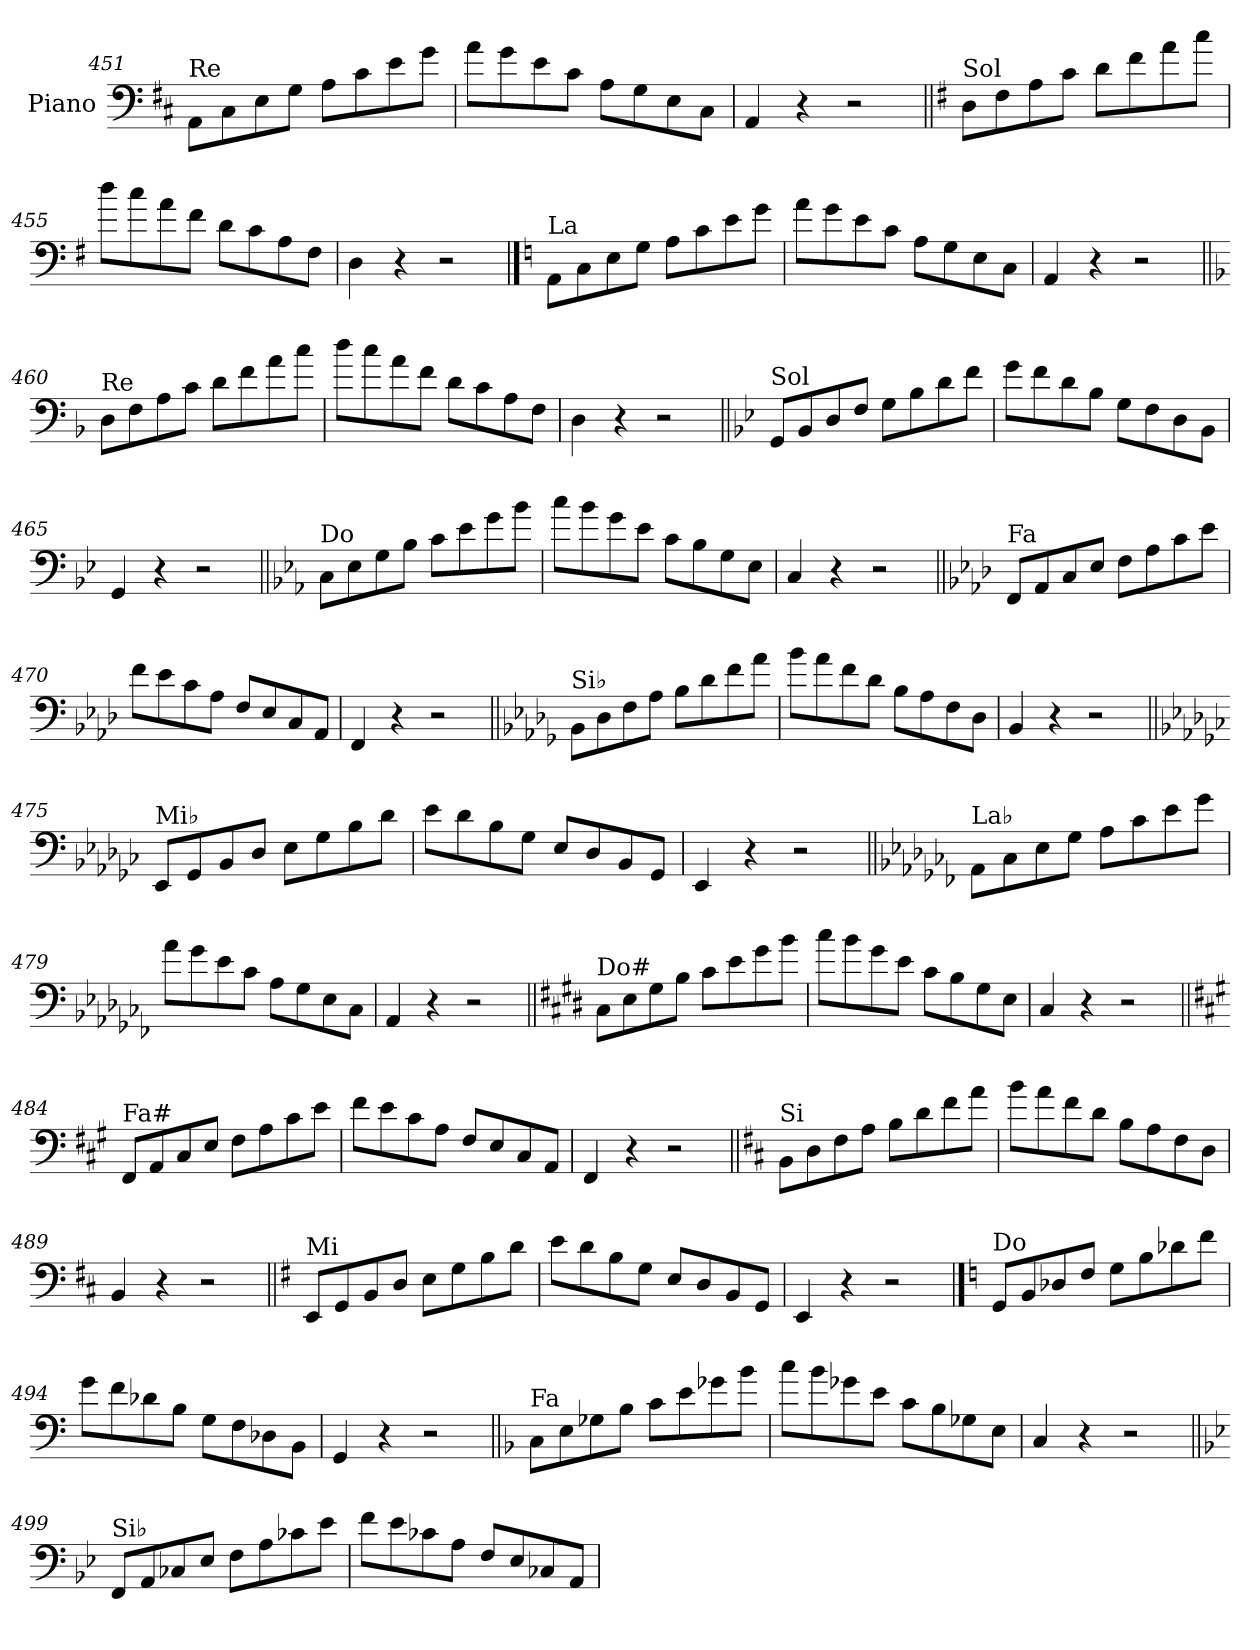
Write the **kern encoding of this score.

**kern
*part1
*staff1
*I"Piano
*I'Pno.
!!LO:LB:g=z
*clefF4
*k[f#c#]
=451
!LO:TX:a:t=Re
8AA\L
8C#\
8E\
8G\J
8A\L
8c#\
8e\
8g\J
=452
8a\L
8g\
8e\
8c#\J
8A\L
8G\
8E\
8C#\J
=453
4AA/
4r
2r
=454||
*k[f#]
!LO:TX:a:t=Sol
8D\L
8F#\
8A\
8c\J
8d\L
8f#\
8a\
8cc\J
=455
8dd\L
8cc\
8a\
8f#\J
8d\L
8c\
8A\
8F#\J
=456
4D\
4r
2r
!!LO:PB:g=z
==457
*k[]
!LO:TX:a:t=La
8AA\L
8C\
8E\
8G\J
8A\L
8c\
8e\
8g\J
=458
8a\L
8g\
8e\
8c\J
8A\L
8G\
8E\
8C\J
=459
4AA/
4r
2r
=460||
*k[b-]
!LO:TX:a:t=Re
8D\L
8F\
8A\
8c\J
8d\L
8f\
8a\
8cc\J
=461
8dd\L
8cc\
8a\
8f\J
8d\L
8c\
8A\
8F\J
=462
4D\
4r
2r
!!LO:LB:g=z
=463||
*k[b-e-]
!LO:TX:a:t=Sol
8GG/L
8BB-/
8D/
8F/J
8G\L
8B-\
8d\
8f\J
=464
8g\L
8f\
8d\
8B-\J
8G\L
8F\
8D\
8BB-\J
=465
4GG/
4r
2r
=466||
*k[b-e-a-]
!LO:TX:a:t=Do
8C\L
8E-\
8G\
8B-\J
8c\L
8e-\
8g\
8b-\J
=467
8cc\L
8b-\
8g\
8e-\J
8c\L
8B-\
8G\
8E-\J
=468
4C/
4r
2r
!!LO:LB:g=z
=469||
*k[b-e-a-d-]
!LO:TX:a:t=Fa
8FF/L
8AA-/
8C/
8E-/J
8F\L
8A-\
8c\
8e-\J
=470
8f\L
8e-\
8c\
8A-\J
8F/L
8E-/
8C/
8AA-/J
=471
4FF/
4r
2r
=472||
*k[b-e-a-d-g-]
!LO:TX:a:t=Si♭
8BB-\L
8D-\
8F\
8A-\J
8B-\L
8d-\
8f\
8a-\J
=473
8b-\L
8a-\
8f\
8d-\J
8B-\L
8A-\
8F\
8D-\J
=474
4BB-/
4r
2r
!!LO:LB:g=z
=475||
*k[b-e-a-d-g-c-]
!LO:TX:a:t=Mi♭
8EE-/L
8GG-/
8BB-/
8D-/J
8E-\L
8G-\
8B-\
8d-\J
=476
8e-\L
8d-\
8B-\
8G-\J
8E-/L
8D-/
8BB-/
8GG-/J
=477
4EE-/
4r
2r
=478||
*k[b-e-a-d-g-c-f-]
!LO:TX:a:t=La♭
8AA-\L
8C-\
8E-\
8G-\J
8A-\L
8c-\
8e-\
8g-\J
=479
8a-\L
8g-\
8e-\
8c-\J
8A-\L
8G-\
8E-\
8C-\J
=480
4AA-/
4r
2r
!!LO:LB:g=z
=481||
*k[f#c#g#d#]
!LO:TX:a:t=Do#
8C#\L
8E\
8G#\
8B\J
8c#\L
8e\
8g#\
8b\J
=482
8cc#\L
8b\
8g#\
8e\J
8c#\L
8B\
8G#\
8E\J
=483
4C#/
4r
2r
=484||
*k[f#c#g#]
!LO:TX:a:t=Fa#
8FF#/L
8AA/
8C#/
8E/J
8F#\L
8A\
8c#\
8e\J
=485
8f#\L
8e\
8c#\
8A\J
8F#/L
8E/
8C#/
8AA/J
=486
4FF#/
4r
2r
!!LO:LB:g=z
=487||
*k[f#c#]
!LO:TX:a:t=Si
8BB\L
8D\
8F#\
8A\J
8B\L
8d\
8f#\
8a\J
=488
8b\L
8a\
8f#\
8d\J
8B\L
8A\
8F#\
8D\J
=489
4BB/
4r
2r
=490||
*k[f#]
!LO:TX:a:t=Mi
8EE/L
8GG/
8BB/
8D/J
8E\L
8G\
8B\
8d\J
=491
8e\L
8d\
8B\
8G\J
8E/L
8D/
8BB/
8GG/J
=492
4EE/
4r
2r
!!LO:PB:g=z
==493
*k[]
!LO:TX:a:t=Do
8GG/L
8BB/
8D-X/
8F/J
8G\L
8B\
8d-X\
8f\J
=494
8g\L
8f\
8d-X\
8B\J
8G\L
8F\
8D-X\
8BB\J
=495
4GG/
4r
2r
=496||
*k[b-]
!LO:TX:a:t=Fa
8C\L
8E\
8G-X\
8B-\J
8c\L
8e\
8g-X\
8b-\J
=497
8cc\L
8b-\
8g-X\
8e\J
8c\L
8B-\
8G-X\
8E\J
=498
4C/
4r
2r
!!LO:LB:g=z
=499||
*k[b-e-]
!LO:TX:a:t=Si♭
8FF/L
8AA/
8C-X/
8E-/J
8F\L
8A\
8c-X\
8e-\J
=500
8f\L
8e-\
8c-X\
8A\J
8F/L
8E-/
8C-X/
8AA/J
=
*-
